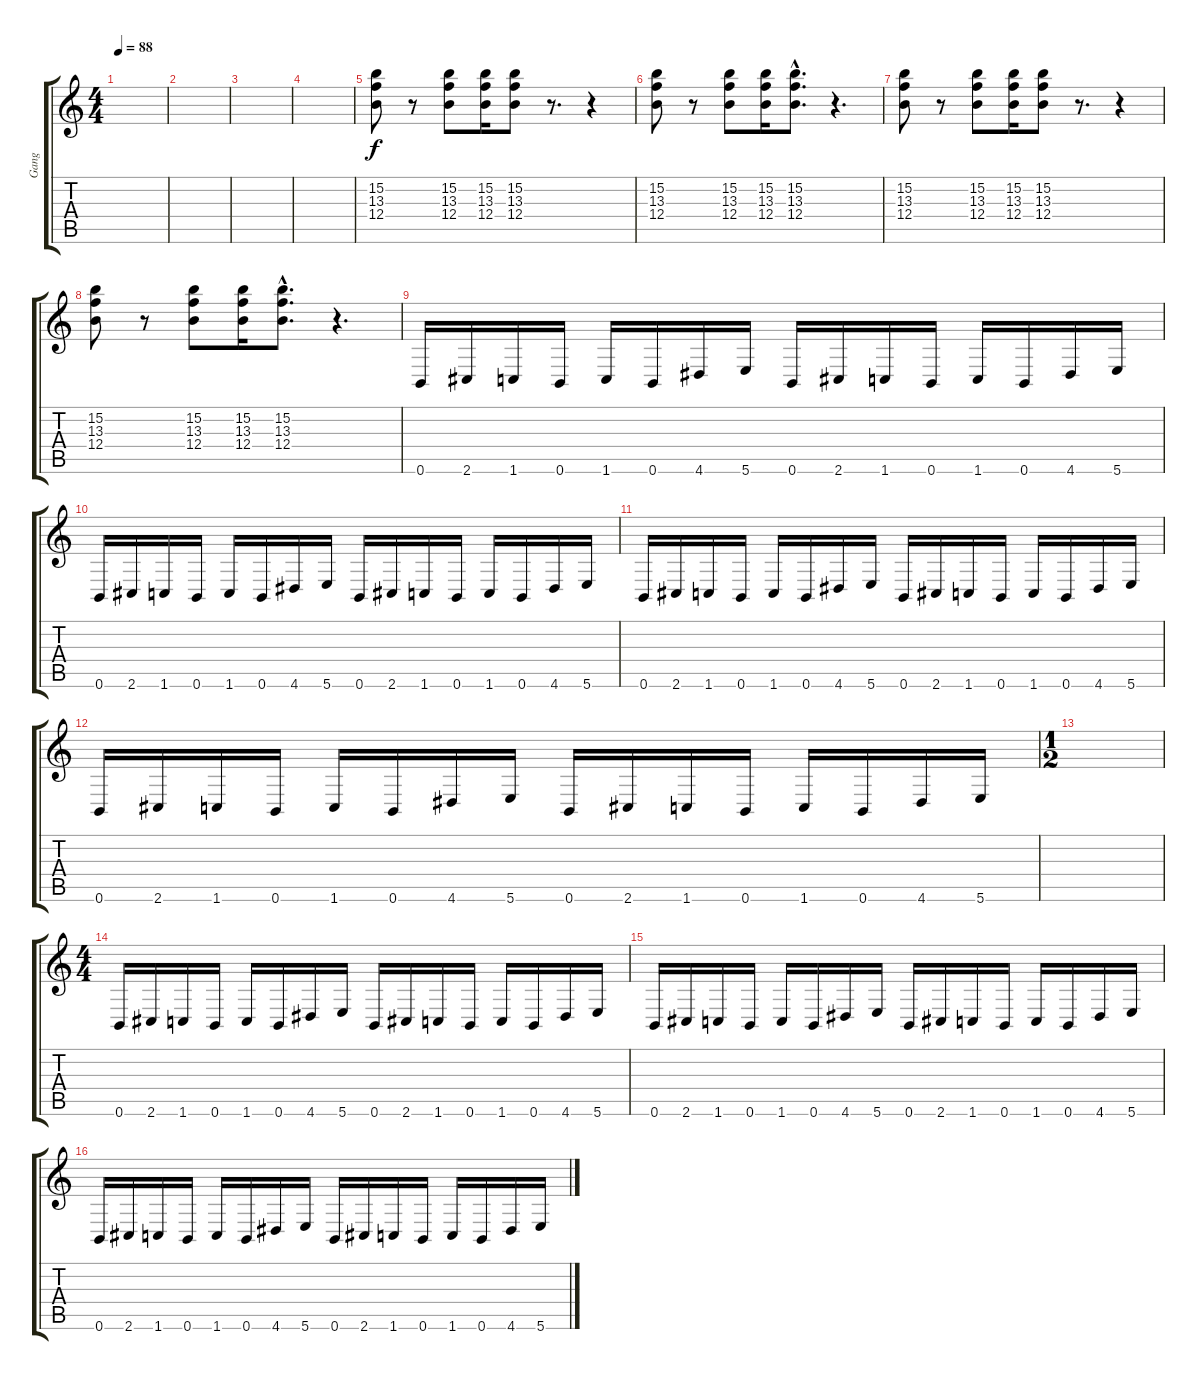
\track ("Gang" "Gang") {instrument distortionguitar}
\staff {score tabs}
\tuning (Db4 Ab3 E3 B2 Gb2 B1) {hide}
\ts (4 4)
\tempo 88
\clef g2
\ks c
|
|
|
|
(15.2 13.3 12.4).8 r.8 (15.2 13.3 12.4).8 (15.2 13.3 12.4).16 (15.2 13.3 12.4).8 r.8{d} r.4 |
(15.2 13.3 12.4).8 r.8 (15.2 13.3 12.4).8 (15.2 13.3 12.4).16 (15.2{hac} 13.3{hac} 12.4{hac}).8{d} r.4{d} |
(15.2 13.3 12.4).8 r.8 (15.2 13.3 12.4).8 (15.2 13.3 12.4).16 (15.2 13.3 12.4).8 r.8{d} r.4 |
(15.2 13.3 12.4).8 r.8 (15.2 13.3 12.4).8 (15.2 13.3 12.4).16 (15.2{hac} 13.3{hac} 12.4{hac}).8{d} r.4{d} |
0.6.16{dy f} 2.6.16 1.6.16 0.6.16 1.6.16 0.6.16 4.6.16 5.6.16 0.6.16 2.6.16 1.6.16 0.6.16 1.6.16 0.6.16 4.6.16 5.6.16 |
0.6.16 2.6.16 1.6.16 0.6.16 1.6.16 0.6.16 4.6.16 5.6.16 0.6.16 2.6.16 1.6.16 0.6.16 1.6.16 0.6.16 4.6.16 5.6.16 |
0.6.16 2.6.16 1.6.16 0.6.16 1.6.16 0.6.16 4.6.16 5.6.16 0.6.16 2.6.16 1.6.16 0.6.16 1.6.16 0.6.16 4.6.16 5.6.16 |
0.6.16 2.6.16 1.6.16 0.6.16 1.6.16 0.6.16 4.6.16 5.6.16 0.6.16 2.6.16 1.6.16 0.6.16 1.6.16 0.6.16 4.6.16 5.6.16 |
\ts (1 2)
|
\ts (4 4)
0.6.16 2.6.16 1.6.16 0.6.16 1.6.16 0.6.16 4.6.16 5.6.16 0.6.16 2.6.16 1.6.16 0.6.16 1.6.16 0.6.16 4.6.16 5.6.16 |
0.6.16 2.6.16 1.6.16 0.6.16 1.6.16 0.6.16 4.6.16 5.6.16 0.6.16 2.6.16 1.6.16 0.6.16 1.6.16 0.6.16 4.6.16 5.6.16 |
0.6.16 2.6.16 1.6.16 0.6.16 1.6.16 0.6.16 4.6.16 5.6.16 0.6.16 2.6.16 1.6.16 0.6.16 1.6.16 0.6.16 4.6.16 5.6.16
